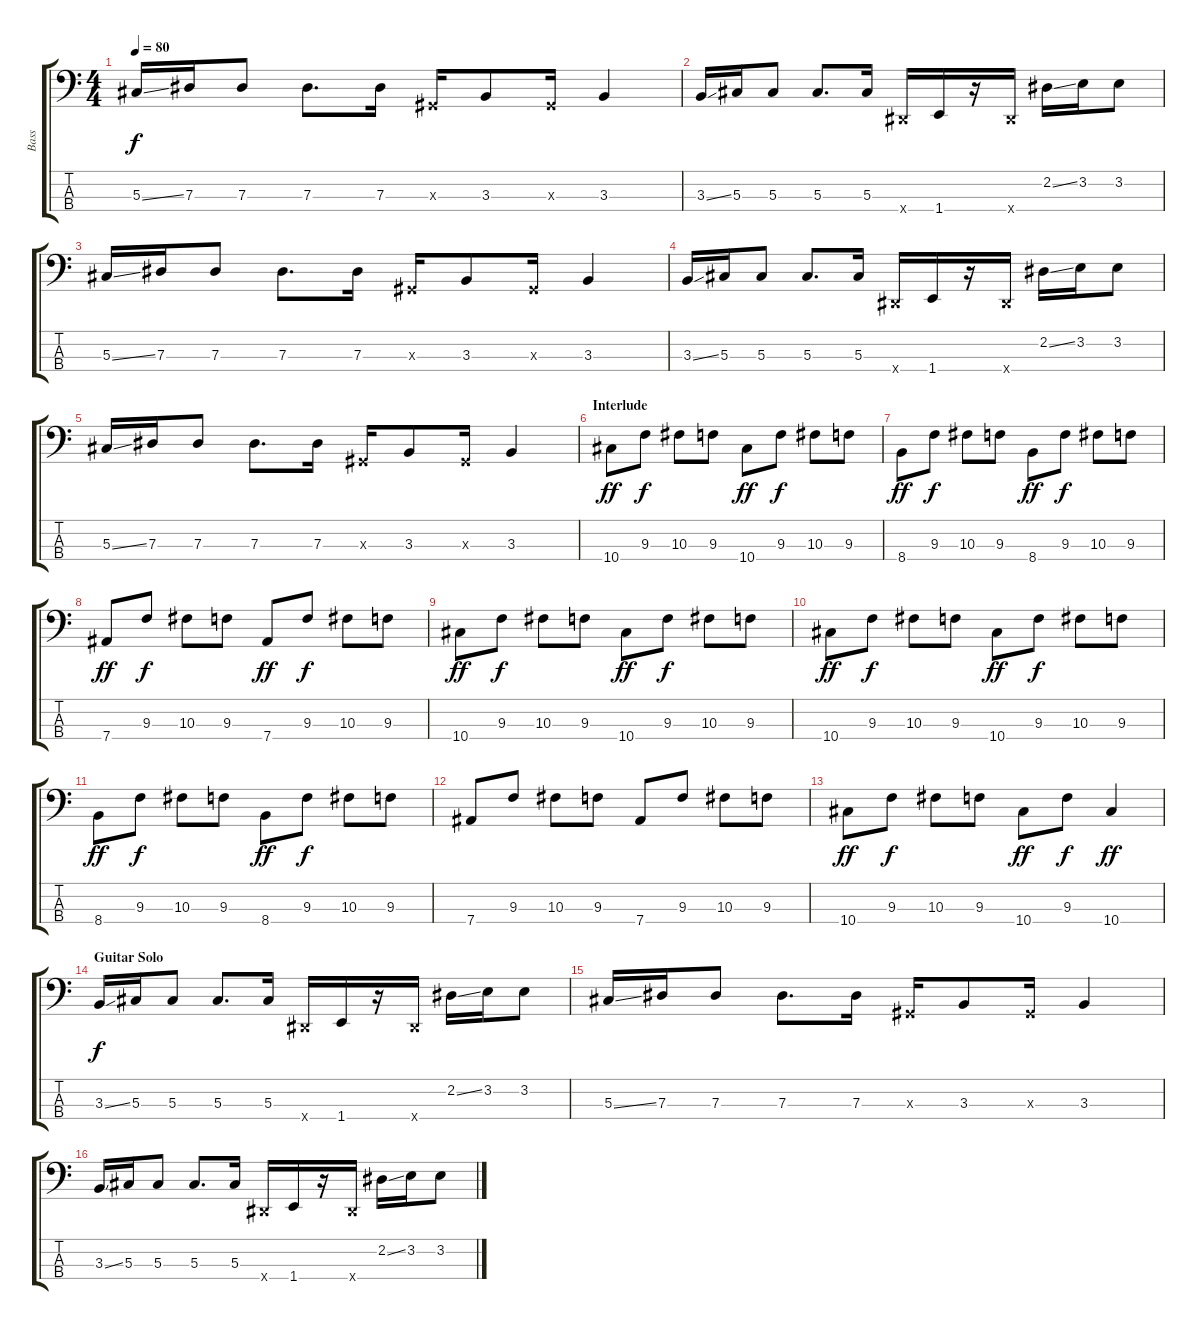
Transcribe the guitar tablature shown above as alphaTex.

\track ("Bass" "Bass") {instrument electricbasspick}
\staff {score tabs}
\tuning (Gb2 Db2 Ab1 Eb1) {hide}
\ts (4 4)
\tempo 80
\clef f4
\ks c
5.3{ss}.16{dy f} 7.3.16 7.3.8 7.3.8{d} 7.3.16 0.3{x}.16 3.3.8 0.3{x}.16 3.3.4 |
3.3{ss}.16 5.3.16 5.3.8 5.3.8{d} 5.3.16 0.4{x}.16 1.4.16 r.16 0.4{x}.16 2.2{ss}.16 3.2.16 3.2.8 |
5.3{ss}.16 7.3.16 7.3.8 7.3.8{d} 7.3.16 0.3{x}.16 3.3.8 0.3{x}.16 3.3.4 |
3.3{ss}.16 5.3.16 5.3.8 5.3.8{d} 5.3.16 0.4{x}.16 1.4.16 r.16 0.4{x}.16 2.2{ss}.16 3.2.16 3.2.8 |
5.3{ss}.16 7.3.16 7.3.8 7.3.8{d} 7.3.16 0.3{x}.16 3.3.8 0.3{x}.16 3.3.4 |
\section ("" "Interlude")
10.4.8{dy ff} 9.3.8{dy f} 10.3.8 9.3.8 10.4.8{dy ff} 9.3.8{dy f} 10.3.8 9.3.8 |
8.4.8{dy ff} 9.3.8{dy f} 10.3.8 9.3.8 8.4.8{dy ff} 9.3.8{dy f} 10.3.8 9.3.8 |
7.4.8{dy ff} 9.3.8{dy f} 10.3.8 9.3.8 7.4.8{dy ff} 9.3.8{dy f} 10.3.8 9.3.8 |
10.4.8{dy ff} 9.3.8{dy f} 10.3.8 9.3.8 10.4.8{dy ff} 9.3.8{dy f} 10.3.8 9.3.8 |
10.4.8{dy ff} 9.3.8{dy f} 10.3.8 9.3.8 10.4.8{dy ff} 9.3.8{dy f} 10.3.8 9.3.8 |
8.4.8{dy ff} 9.3.8{dy f} 10.3.8 9.3.8 8.4.8{dy ff} 9.3.8{dy f} 10.3.8 9.3.8 |
7.4.8 9.3.8 10.3.8 9.3.8 7.4.8 9.3.8 10.3.8 9.3.8 |
10.4.8{dy ff} 9.3.8{dy f} 10.3.8 9.3.8 10.4.8{dy ff} 9.3.8{dy f} 10.4.4{dy ff} |
\section ("" "Guitar Solo")
3.3{ss}.16{dy f} 5.3.16 5.3.8 5.3.8{d} 5.3.16 0.4{x}.16 1.4.16 r.16 0.4{x}.16 2.2{ss}.16 3.2.16 3.2.8 |
5.3{ss}.16 7.3.16 7.3.8 7.3.8{d} 7.3.16 0.3{x}.16 3.3.8 0.3{x}.16 3.3.4 |
3.3{ss}.16 5.3.16 5.3.8 5.3.8{d} 5.3.16 0.4{x}.16 1.4.16 r.16 0.4{x}.16 2.2{ss}.16 3.2.16 3.2.8
